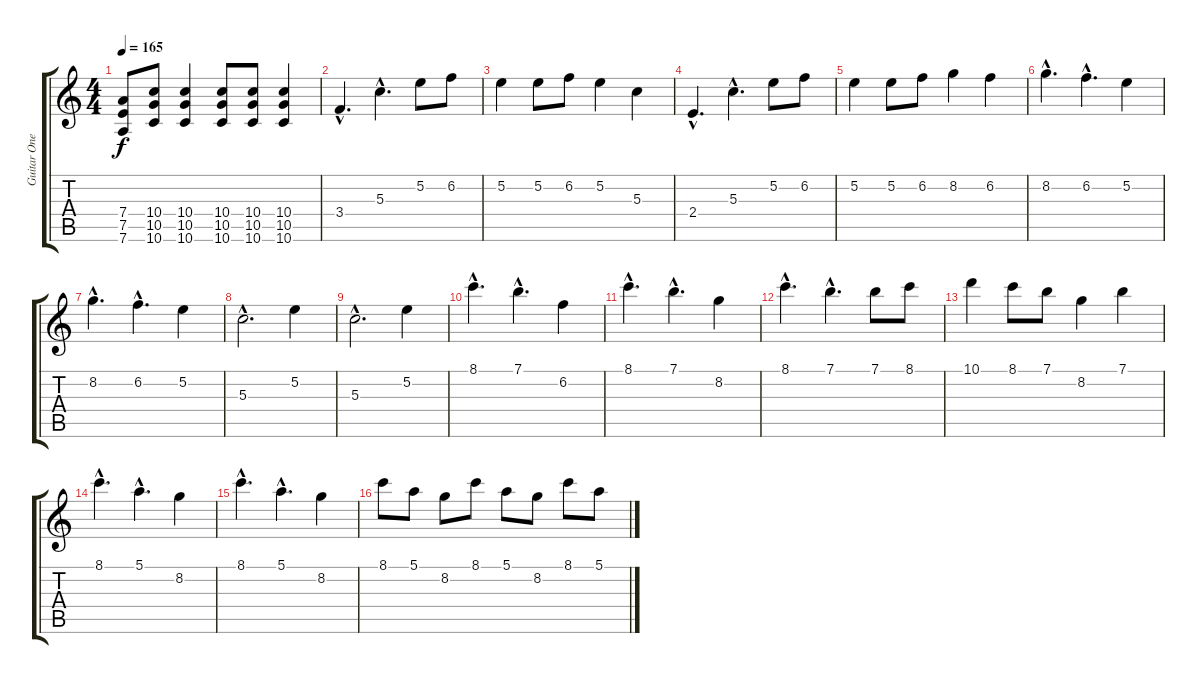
\track ("Guitar One" "Guitar One") {instrument distortionguitar}
\staff {score tabs}
\tuning (E4 B3 G3 D3 A2 D2) {hide}
\ts (4 4)
\tempo 165
\clef g2
\ks c
(7.4{t} 7.5{t} 7.6{t}).8{dy f} (10.4 10.5 10.6).8 (10.4 10.5 10.6).4 (10.4 10.5 10.6).8 (10.4 10.5 10.6).8 (10.4 10.5 10.6).4 |
3.4{hac}.4{d} 5.3{hac}.4{d} 5.2.8 6.2.8 |
5.2.4 5.2.8 6.2.8 5.2.4 5.3.4 |
2.4{hac}.4{d} 5.3{hac}.4{d} 5.2.8 6.2.8 |
5.2.4 5.2.8 6.2.8 8.2.4 6.2.4 |
8.2{hac}.4{d} 6.2{hac}.4{d} 5.2.4 |
8.2{hac}.4{d} 6.2{hac}.4{d} 5.2.4 |
5.3{hac}.2{d} 5.2.4 |
5.3{hac}.2{d} 5.2.4 |
8.1{hac}.4{d} 7.1{hac}.4{d} 6.2.4 |
8.1{hac}.4{d} 7.1{hac}.4{d} 8.2.4 |
8.1{hac}.4{d} 7.1{hac}.4{d} 7.1.8 8.1.8 |
10.1.4 8.1.8 7.1.8 8.2.4 7.1.4 |
8.1{hac}.4{d} 5.1{hac}.4{d} 8.2.4 |
8.1{hac}.4{d} 5.1{hac}.4{d} 8.2.4 |
8.1.8 5.1.8 8.2.8 8.1.8 5.1.8 8.2.8 8.1.8 5.1.8
